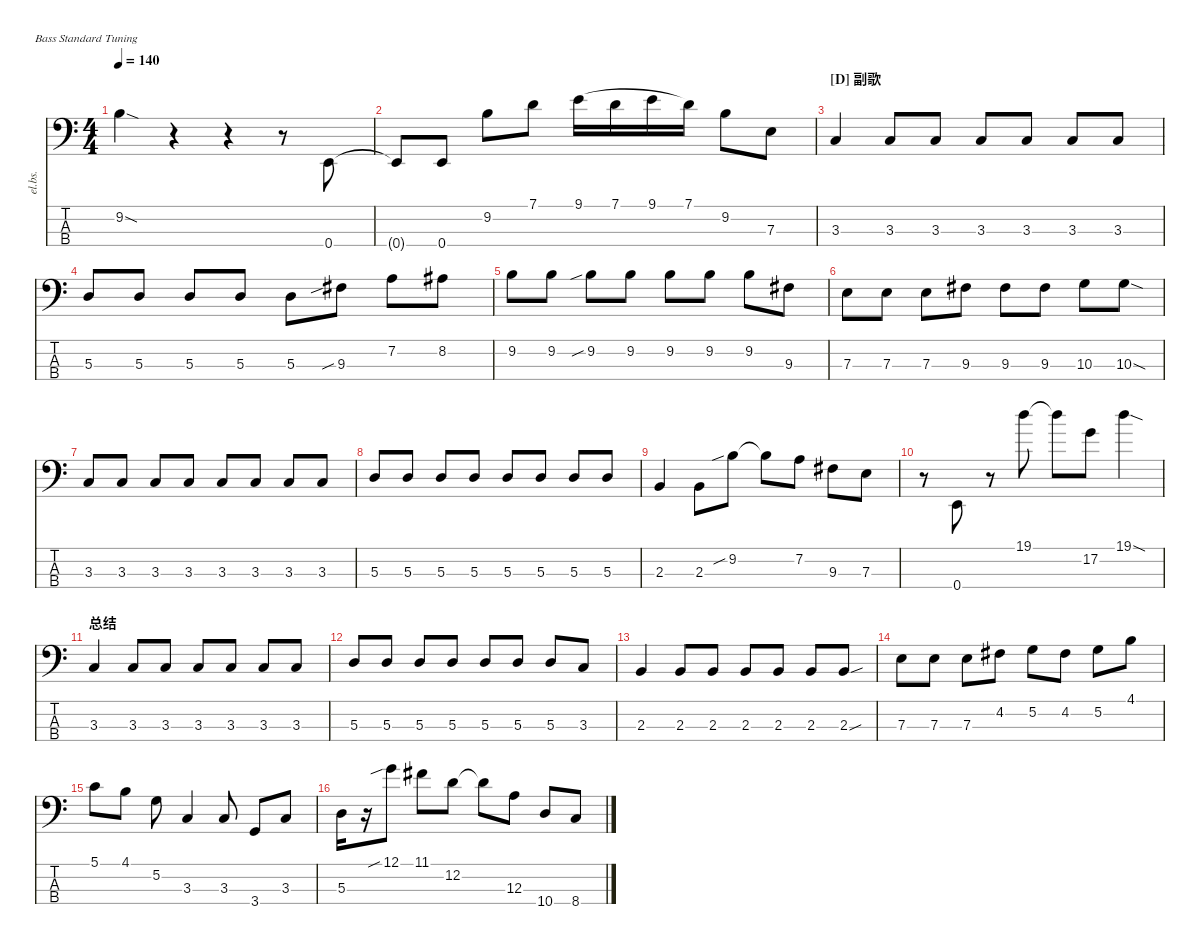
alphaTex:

\defaultSystemsLayout 4
\hideDynamics
\bracketExtendMode nobrackets
\track ("Electric Bass" "el.bs.") {instrument electricbassfinger}
\staff {score tabs}
\tuning (G2 D2 A1 E1)
\ts (4 4)
\tempo 140
\clef f4
\ks c
9.2{sod}.4{dy mf beam Down} r.4{beam Down} r.4{beam Down} r.8{beam Down} 0.4.8{beam Up} |
0.4{t}.8{beam Up} 0.4.8{beam Up} 9.2.8{beam Down} 7.1.8{beam Down} 9.1.16{legatoorigin beam Down} 7.1.16{legatoorigin beam Down} 9.1.16{legatoorigin beam Down} 7.1.16{beam Down} 9.2.8{beam Down} 7.3.8{beam Down} |
\section ("D" "副歌")
3.3.4{beam Up} 3.3.8{beam Up} 3.3.8{beam Up} 3.3.8{beam Up} 3.3.8{beam Up} 3.3.8{beam Up} 3.3.8{beam Up} |
5.3.8{beam Up} 5.3.8{beam Up} 5.3.8{beam Up} 5.3.8{beam Up} 5.3.8{beam Down} 9.3{sib acc #}.8{beam Down} 7.2.8{beam Down} 8.2{acc #}.8{beam Down} |
9.2.8{beam Down} 9.2.8{beam Down} 9.2{sib}.8{beam Down} 9.2.8{beam Down} 9.2.8{beam Down} 9.2.8{beam Down} 9.2.8{beam Down} 9.3{acc #}.8{beam Down} |
7.3.8{beam Down} 7.3.8{beam Down} 7.3.8{beam Down} 9.3{acc #}.8{beam Down} 9.3{acc #}.8{beam Down} 9.3{acc #}.8{beam Down} 10.3.8{beam Down} 10.3{sod}.8{beam Down} |
3.3.8{beam Up} 3.3.8{beam Up} 3.3.8{beam Up} 3.3.8{beam Up} 3.3.8{beam Up} 3.3.8{beam Up} 3.3.8{beam Up} 3.3.8{beam Up} |
5.3.8{beam Up} 5.3.8{beam Up} 5.3.8{beam Up} 5.3.8{beam Up} 5.3.8{beam Up} 5.3.8{beam Up} 5.3.8{beam Up} 5.3.8{beam Up} |
2.3.4{beam Up} 2.3.8{beam Down} 9.2{sib}.8{beam Down} 9.2{t}.8{beam Down} 7.2.8{beam Down} 9.3{acc #}.8{beam Down} 7.3.8{beam Down} |
r.8{beam Down} 0.4.8{beam Up} r.8{beam Down} 19.1.8{beam Down} 19.1{t}.8{beam Down} 17.2.8{beam Down} 19.1{sod}.4{beam Down} |
\section ("" "总结")
3.3.4{beam Up} 3.3.8{beam Up} 3.3.8{beam Up} 3.3.8{beam Up} 3.3.8{beam Up} 3.3.8{beam Up} 3.3.8{beam Up} |
5.3.8{beam Up} 5.3.8{beam Up} 5.3.8{beam Up} 5.3.8{beam Up} 5.3.8{beam Up} 5.3.8{beam Up} 5.3.8{beam Up} 3.3.8{beam Up} |
2.3.4{beam Up} 2.3.8{beam Up} 2.3.8{beam Up} 2.3.8{beam Up} 2.3.8{beam Up} 2.3.8{beam Up} 2.3{sou}.8{beam Up} |
7.3.8{beam Down} 7.3.8{beam Down} 7.3.8{beam Down} 4.2{acc #}.8{beam Down} 5.2.8{beam Down} 4.2{acc #}.8{beam Down} 5.2.8{beam Down} 4.1.8{beam Down} |
5.1.8{beam Down} 4.1.8{beam Down} 5.2.8{beam Down} 3.3.4{beam Up} 3.3.8{beam Up} 3.4.8{beam Up} 3.3.8{beam Up} |
5.3.16{beam Down} r.16{beam Down} 12.1{sib}.8{beam Down} 11.1{acc #}.8{beam Down} 12.2.8{beam Down} 12.2{t}.8{beam Down} 12.3.8{beam Down} 10.4.8{beam Up} 8.4.8{beam Up}
